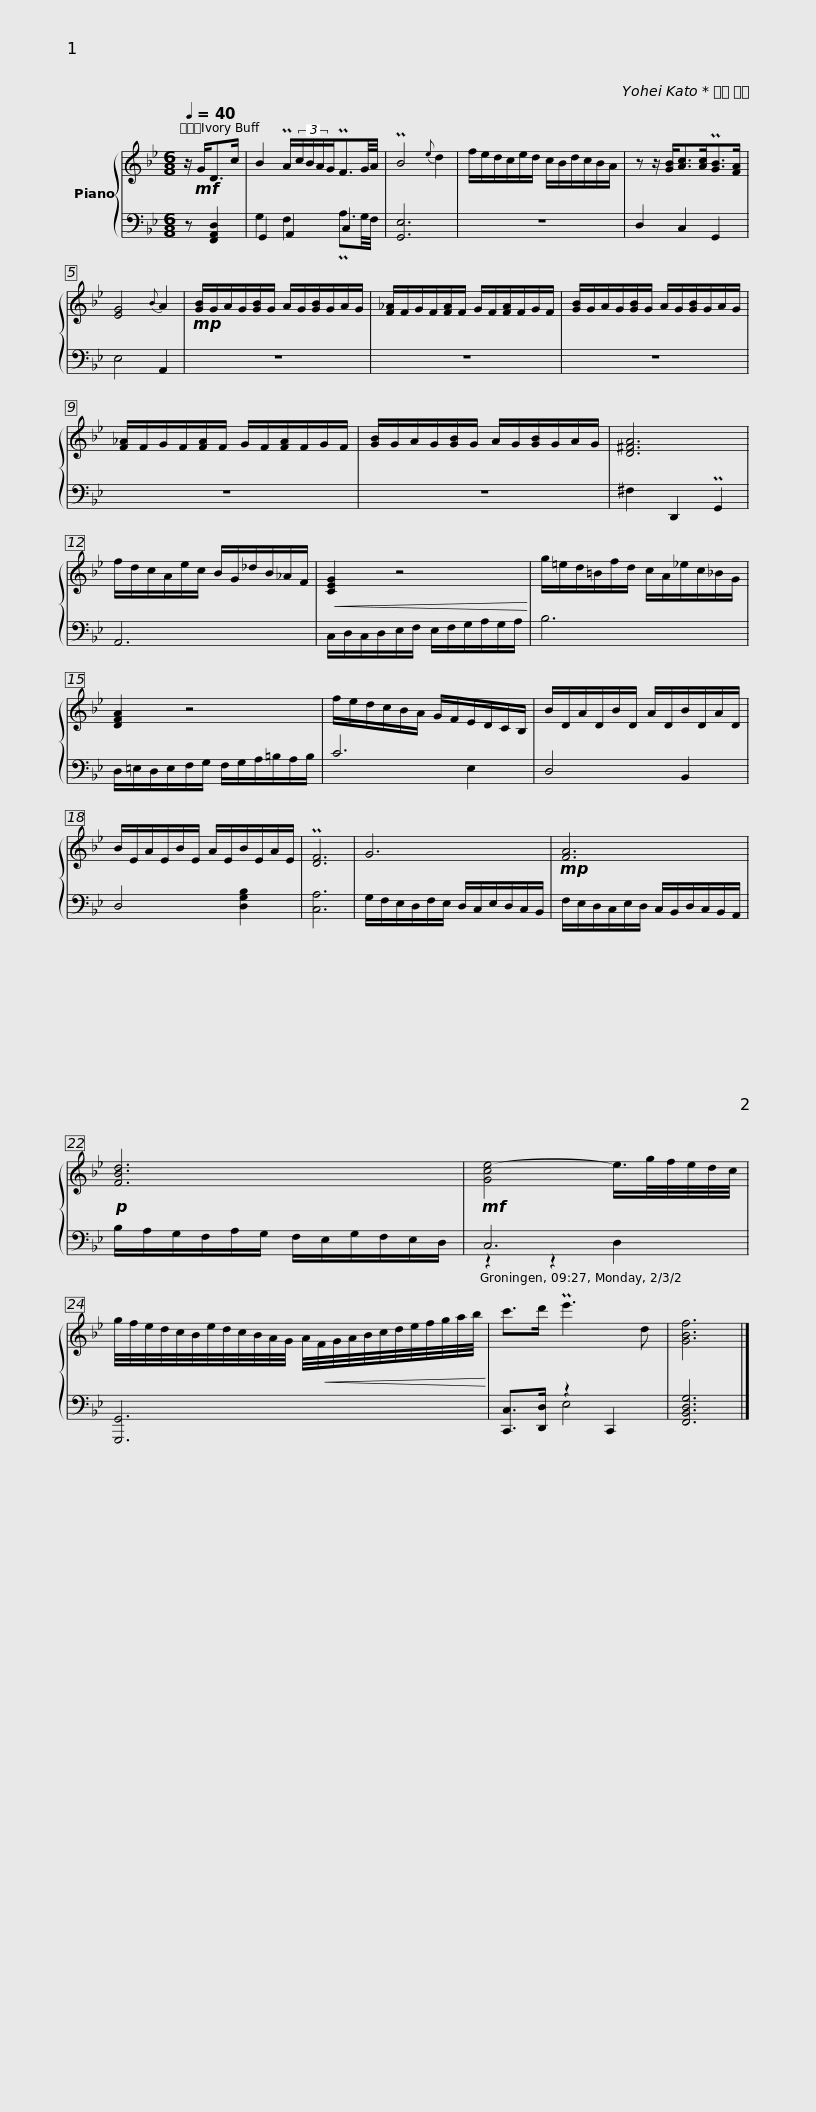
X:1
%%score { 1 | ( 2 3 ) }
L:1/8
Q:1/4=40
M:6/8
I:linebreak $
K:Bb
V:1 treble
V:2 bass
V:3 bass
V:1
 z/!mf! G<Dc/ | B2 PA/(3c/B/A/G<PFG/4A/4 | PB4{e} d2 | f/e/d/c/e/d/ c/B/d/c/B/A/ | z z/ [GB]<[Ac][Ac]<P[GB][FA]/ |$ %5
 [EG]4{B} A2 |!mp! [GB]/G/A/G/[GB]/G/ A/G/[GB]/G/A/G/ | [F_A]/F/G/F/[FA]/F/ G/F/[FA]/F/G/F/ | [GB]/G/A/G/[GB]/G/ A/G/[GB]/G/A/G/ |$ [F_A]/F/G/F/[FA]/F/ G/F/[FA]/F/G/F/ | %10
 [GB]/G/A/G/[GB]/G/ A/G/[GB]/G/A/G/ | [D^FA]6 | f/d/c/A/e/c/ B/G/_d/B/_A/F/ |$!<(! [CEG]2 z4!<)! | g/=e/d/=B/f/d/ c/A/_e/c/_B/G/ | %15
 [DFA]2 z4 |$ f/e/d/c/B/A/ G/F/E/D/C/B,/ | B/D/A/D/B/D/ A/D/B/D/A/D/ | B/E/A/E/B/E/ A/E/B/E/A/E/ | P[DF]6 |$ %20
 G6 |!mp! [FA]6 |!p! [FBd]6 |$!mf! [Gce-]4 e/>g/f/4e/4d/4c/4 | g/4f/4e/4d/4c/4B/4e/4d/4c/4B/4A/4G/4 A/4!<(!F/4G/4A/4B/4c/4d/4e/4f/4g/4a/4b/4!<)! | %25
 c'>d' Pe'3 d | [GBf]6 |] %27
V:2
 z [F,,A,,D,]2 | G,,2 A,,2 C,2 | [G,,E,]6 | z6 | D,2 C,2 G,,2 |$ %5
 E,4 A,,2 | z6 | z6 | z6 |$ z6 | %10
 z6 | ^F,2 D,,2 PG,,2 | A,,6 |$ C,/D,/C,/D,/E,/F,/ E,/F,/G,/A,/G,/A,/ | B,6 | %15
 D,/=E,/D,/E,/F,/G,/ F,/G,/A,/=B,/A,/B,/ |$ C6 | D,4 B,,2 | D,4 [D,G,B,]2 | [C,A,]6 |$ %20
 G,/F,/E,/D,/F,/E,/ D,/C,/E,/D,/C,/B,,/ | F,/E,/D,/C,/E,/D,/ C,/B,,/D,/C,/B,,/A,,/ | B,/A,/G,/F,/A,/G,/ F,/E,/G,/F,/E,/D,/ |$ C,6 | [G,,,G,,]6 | %25
 [C,,C,]>[D,,D,] z2 C,,2 | [F,,B,,D,G,]6 |] %27
V:3
 x3 | G,2 F,2 PA,3/2G,/4F,/4 | x6 | x6 | x6 |$ %5
 x6 | x6 | x6 | x6 |$ x6 | %10
 x6 | x6 | x6 |$ x6 | x6 | %15
 x6 |$ x4 E,2 | x6 | x6 | x6 |$ %20
 x6 | x6 | x6 |$ z2 z2 D,2 | x6 | %25
 x2 E,4 | x6 |] %27
